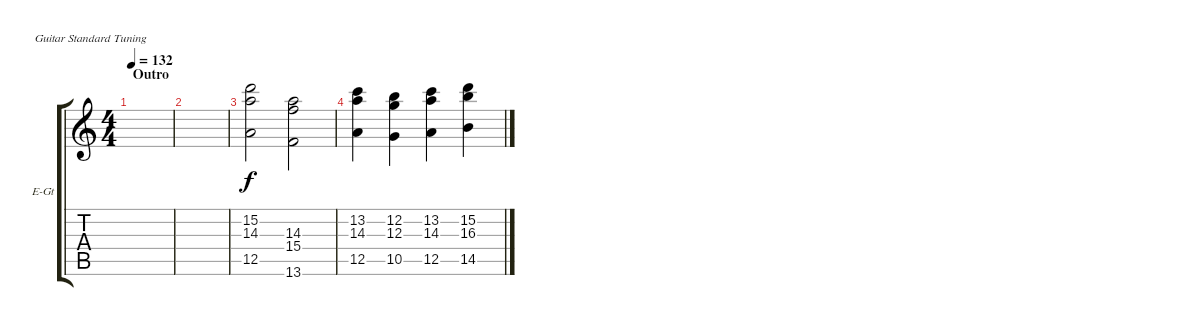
\defaultSystemsLayout 4
\bracketExtendMode groupsimilarinstruments
\firstSystemTrackNameOrientation horizontal
\otherSystemsTrackNameOrientation horizontal
\track ("Clean Guitar 1" "E-Gt") {instrument electricguitarclean}
\staff {score tabs}
\tuning (E4 B3 G3 D3 A2 E2)
\ts (4 4)
\section ("" "Outro")
\tempo 132
\clef g2
\ks c
|
|
(15.2 14.3 12.5).2 (14.3 15.4 13.6).2 |
(13.2 14.3 12.5).4 (12.2 12.3 10.5).4 (13.2 14.3 12.5).4 (15.2 16.3 14.5).4
